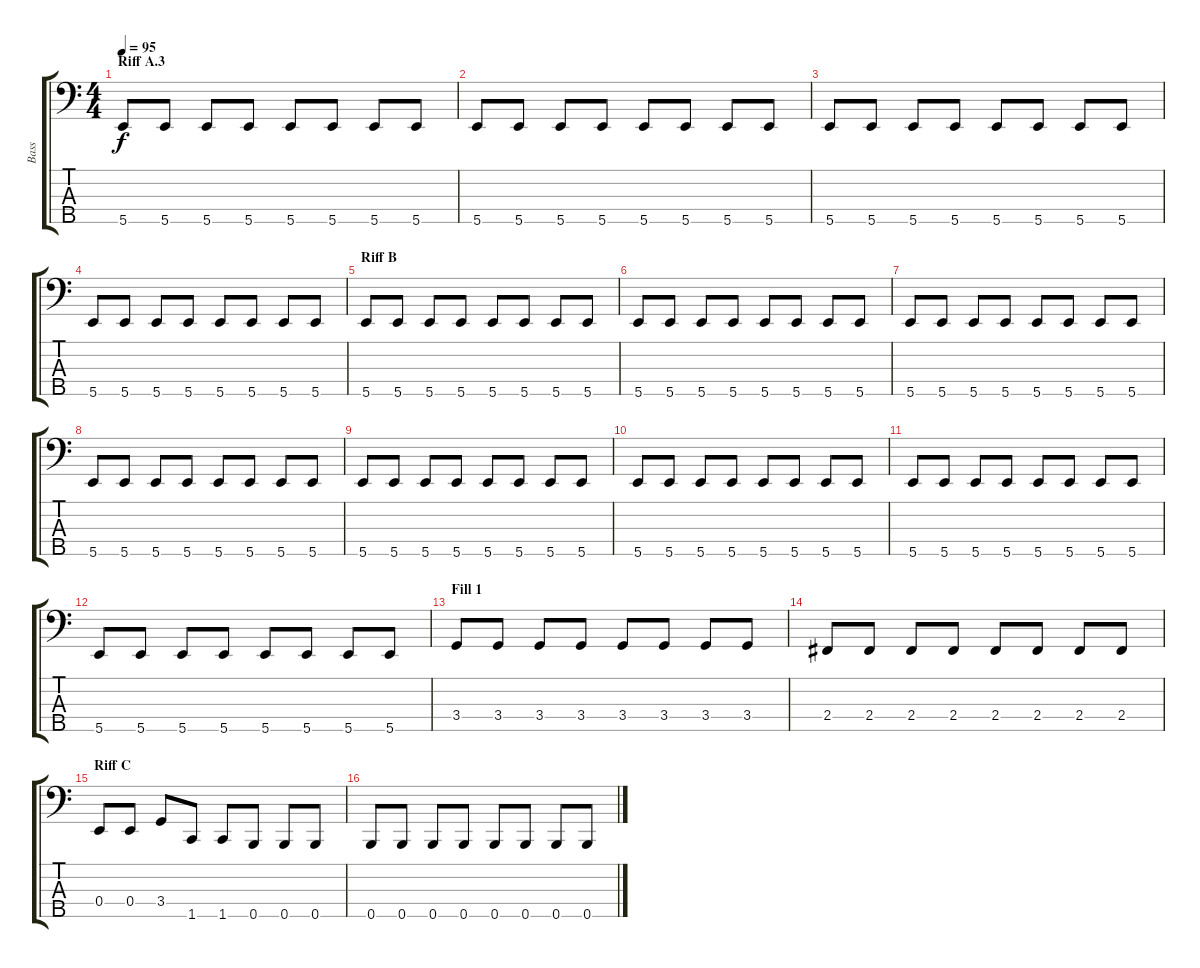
\track ("Bass" "Bass") {instrument electricbasspick}
\staff {score tabs}
\tuning (G2 D2 A1 E1 B0) {hide}
\ts (4 4)
\section ("" "Riff A.3")
\tempo 95
\clef f4
\ks c
5.5.8{dy f} 5.5.8 5.5.8 5.5.8 5.5.8 5.5.8 5.5.8 5.5.8 |
5.5.8 5.5.8 5.5.8 5.5.8 5.5.8 5.5.8 5.5.8 5.5.8 |
5.5.8 5.5.8 5.5.8 5.5.8 5.5.8 5.5.8 5.5.8 5.5.8 |
5.5.8 5.5.8 5.5.8 5.5.8 5.5.8 5.5.8 5.5.8 5.5.8 |
\section ("" "Riff B")
5.5.8 5.5.8 5.5.8 5.5.8 5.5.8 5.5.8 5.5.8 5.5.8 |
5.5.8 5.5.8 5.5.8 5.5.8 5.5.8 5.5.8 5.5.8 5.5.8 |
5.5.8 5.5.8 5.5.8 5.5.8 5.5.8 5.5.8 5.5.8 5.5.8 |
5.5.8 5.5.8 5.5.8 5.5.8 5.5.8 5.5.8 5.5.8 5.5.8 |
5.5.8 5.5.8 5.5.8 5.5.8 5.5.8 5.5.8 5.5.8 5.5.8 |
5.5.8 5.5.8 5.5.8 5.5.8 5.5.8 5.5.8 5.5.8 5.5.8 |
5.5.8 5.5.8 5.5.8 5.5.8 5.5.8 5.5.8 5.5.8 5.5.8 |
5.5.8 5.5.8 5.5.8 5.5.8 5.5.8 5.5.8 5.5.8 5.5.8 |
\section ("" "Fill 1")
3.4.8 3.4.8 3.4.8 3.4.8 3.4.8 3.4.8 3.4.8 3.4.8 |
2.4.8 2.4.8 2.4.8 2.4.8 2.4.8 2.4.8 2.4.8 2.4.8 |
\section ("" "Riff C")
0.4.8 0.4.8 3.4.8 1.5.8 1.5.8 0.5.8 0.5.8 0.5.8 |
0.5.8 0.5.8 0.5.8 0.5.8 0.5.8 0.5.8 0.5.8 0.5.8
